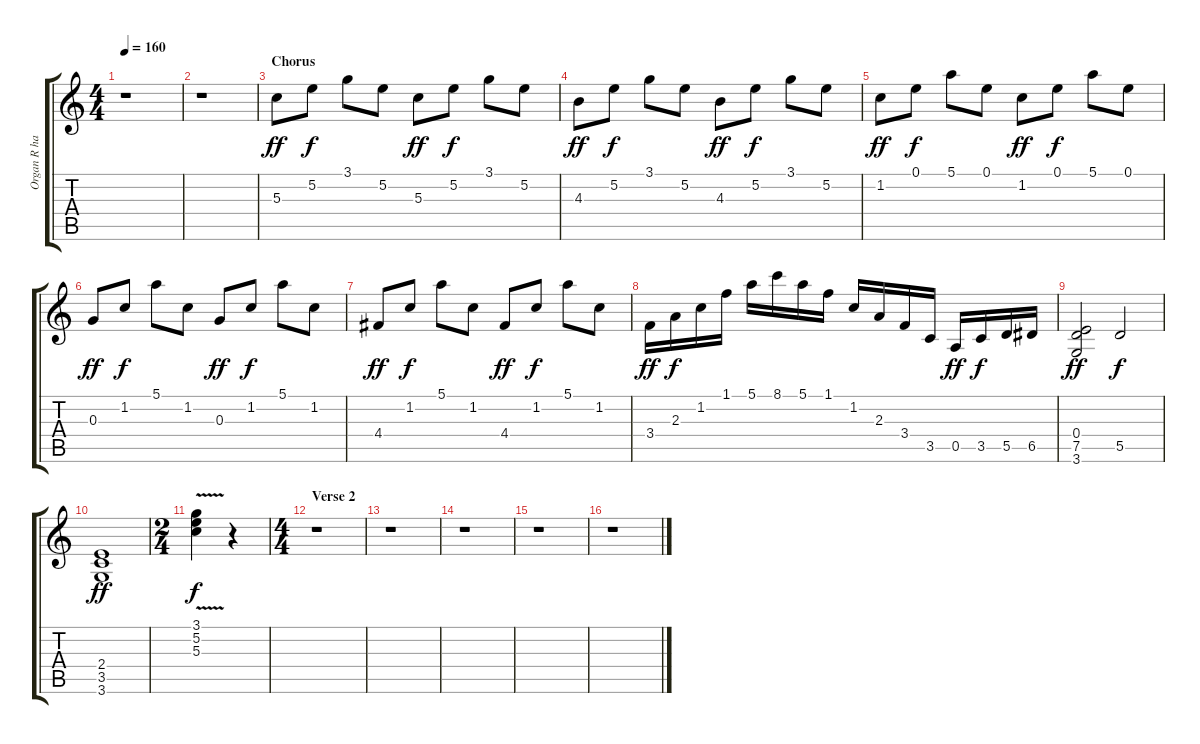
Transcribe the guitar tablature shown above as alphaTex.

\track ("Organ R hand" "Organ R ha") {instrument rockorgan}
\staff {score tabs}
\tuning (E5 B4 G4 D4 A3 E3) {hide}
\ts (4 4)
\tempo 160
\clef g2
\ks c
r.1{dy f} |
r.1 |
\section ("" "Chorus")
5.3.8{dy ff} 5.2.8{dy f} 3.1.8 5.2.8 5.3.8{dy ff} 5.2.8{dy f} 3.1.8 5.2.8 |
4.3.8{dy ff} 5.2.8{dy f} 3.1.8 5.2.8 4.3.8{dy ff} 5.2.8{dy f} 3.1.8 5.2.8 |
1.2.8{dy ff} 0.1.8{dy f} 5.1.8 0.1.8 1.2.8{dy ff} 0.1.8{dy f} 5.1.8 0.1.8 |
0.3.8{dy ff} 1.2.8{dy f} 5.1.8 1.2.8 0.3.8{dy ff} 1.2.8{dy f} 5.1.8 1.2.8 |
4.4.8{dy ff} 1.2.8{dy f} 5.1.8 1.2.8 4.4.8{dy ff} 1.2.8{dy f} 5.1.8 1.2.8 |
3.4.16{dy ff} 2.3.16{dy f} 1.2.16 1.1.16 5.1.16 8.1.16 5.1.16 1.1.16 1.2.16 2.3.16 3.4.16 3.5.16 0.5.16{dy ff} 3.5.16{dy f} 5.5.16 6.5.16 |
(0.4 7.5 3.6).2{dy ff} 5.5.2{dy f} |
(2.4 3.5 3.6).1{dy ff} |
\ts (2 4)
(3.1{v} 5.2{v} 5.3{v}).4{dy f} r.4 |
\ts (4 4)
\section ("" "Verse 2")
r.1 |
r.1 |
r.1 |
r.1 |
r.1
